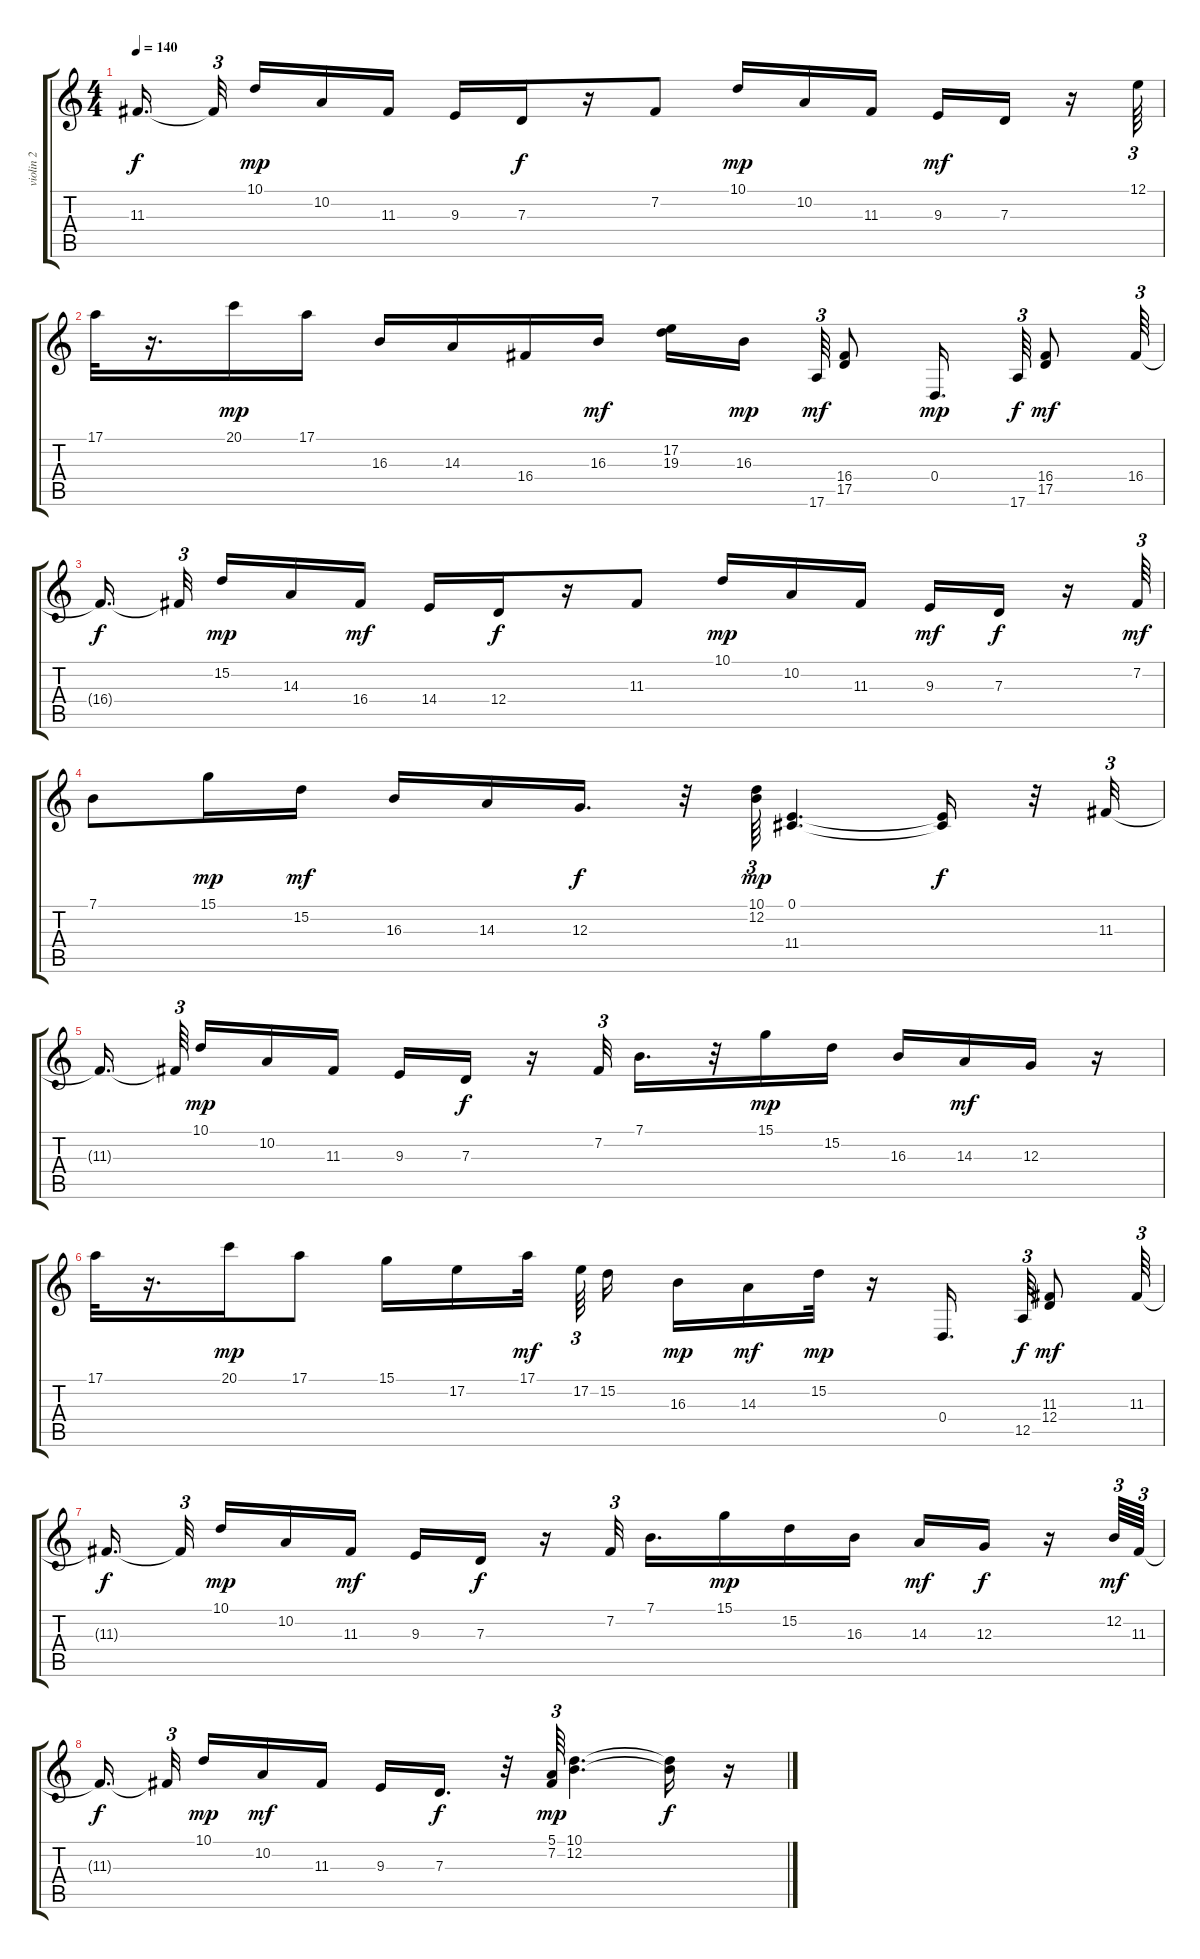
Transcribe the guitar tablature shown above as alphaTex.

\track ("violin 2" "violin 2") {instrument violin}
\staff {score tabs}
\tuning (E4 B3 G3 D3 A2 E2) {hide}
\ts (4 4)
\tempo 140
\clef g2
\ks c
11.3{t}.16{d dy f beam splitsecondary} 11.3{t}.32{tu (3 2) beam splitsecondary} 10.1.16{dy mp} 10.2.16 11.3.16 9.3.16 7.3.16{dy f} r.16 7.2.8 10.1.16{dy mp} 10.2.16 11.3.16 9.3.16{dy mf} 7.3.16 r.16 12.1.64{tu (3 2)} |
17.1.32 r.16{d} 20.1.16{dy mp} 17.1.16 16.3.16 14.3.16 16.4.16 16.3.16{dy mf} (17.2 19.3).16 16.3.16{dy mp beam splitsecondary} 17.6.64{tu (3 2) dy mf instrument acousticguitarsteel} (16.4 17.5).8 0.4.16{d dy mp beam splitsecondary} 17.6.64{tu (3 2) dy f} (16.4 17.5).8{dy mf} 16.4.64{tu (3 2) instrument violin} |
16.4{t}.16{d dy f beam splitsecondary} 16.4{t}.32{tu (3 2) beam splitsecondary} 15.2.16{dy mp} 14.3.16 16.4.16{dy mf} 14.4.16 12.4.16{dy f} r.16 11.3.8 10.1.16{dy mp} 10.2.16 11.3.16 9.3.16{dy mf} 7.3.16{dy f} r.16 7.2.64{tu (3 2) dy mf} |
7.1.8 15.1.16{dy mp} 15.2.16{dy mf} 16.3.16 14.3.16 12.3.16{d dy f} r.32 (10.1 12.2).64{tu (3 2) dy mp} (0.1 11.4).4{d} (0.1{t} 11.4{t}).16{dy f} r.32 11.3.32{tu (3 2)} |
11.3{t}.16{d beam splitsecondary} 11.3{t}.64{tu (3 2) beam splitsecondary} 10.1.16{dy mp} 10.2.16 11.3.16 9.3.16 7.3.16{dy f} r.16 7.2.32{tu (3 2)} 7.1.16{d} r.32 15.1.16{dy mp} 15.2.16 16.3.16 14.3.16{dy mf} 12.3.16 r.16 |
17.1.32 r.16{d} 20.1.16{dy mp} 17.1.8 15.1.16 17.2.16 17.1.32{dy mf beam splitsecondary} 17.2.64{tu (3 2)} 15.2.16 16.3.16{dy mp} 14.3.16{dy mf} 15.2.32{dy mp} r.16 0.4.16{d instrument acousticguitarsteel beam splitsecondary} 12.5.64{tu (3 2) dy f} (11.3 12.4).8{dy mf} 11.3.64{tu (3 2)} |
11.3{t}.16{d dy f beam splitsecondary} 11.3{t}.32{tu (3 2) beam splitsecondary} 10.1.16{dy mp} 10.2.16 11.3.16{dy mf} 9.3.16 7.3.16{dy f} r.16 7.2.32{tu (3 2)} 7.1.16{d} 15.1.16{dy mp} 15.2.16 16.3.16 14.3.16{dy mf} 12.3.16{dy f} r.16 12.2.64{tu (3 2) dy mf} 11.3.64{tu (3 2)} |
11.3{t}.16{d dy f beam splitsecondary} 11.3{t}.32{tu (3 2) beam splitsecondary} 10.1.16{dy mp} 10.2.16{dy mf} 11.3.16 9.3.16 7.3.16{d dy f} r.32 (5.1 7.2).64{tu (3 2) dy mp} (10.1 12.2).4{d} (10.1{t} 12.2{t}).16{dy f} r.16
